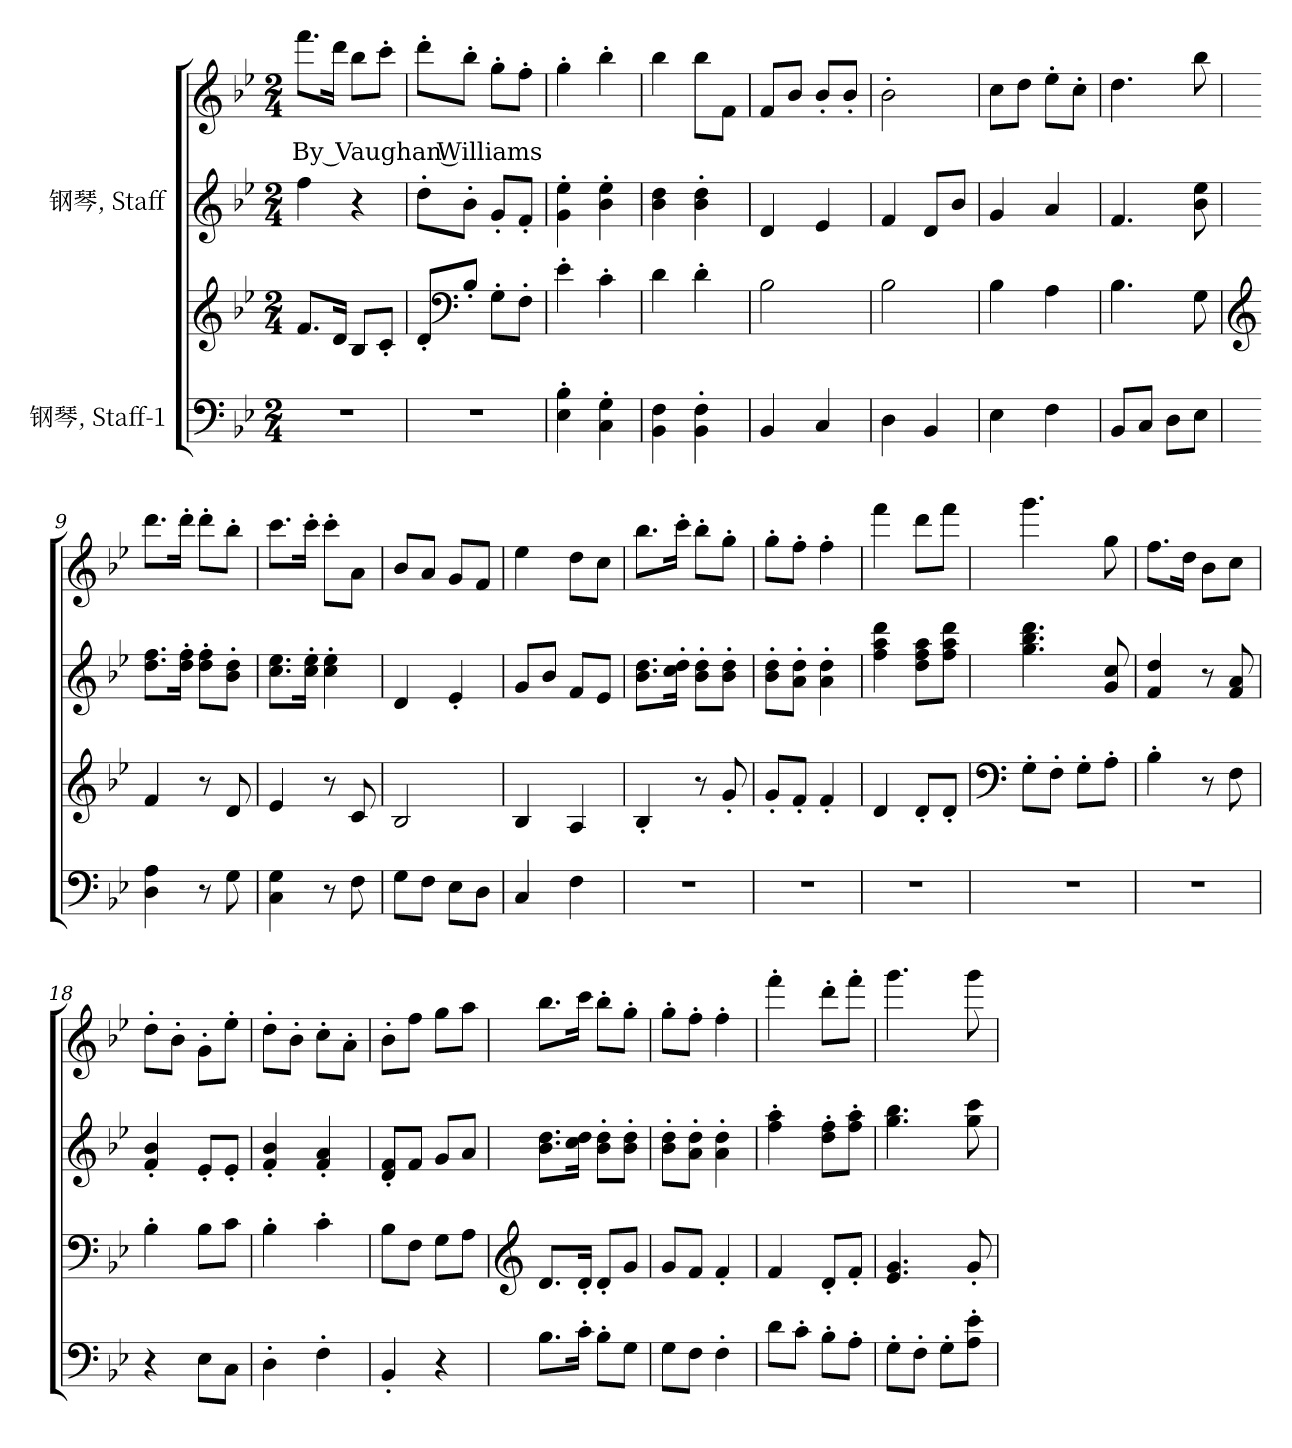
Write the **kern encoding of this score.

**kern	**kern	**kern	**kern	**text
*part2	*part2	*part1	*part1	*part1
*staff4	*staff3	*staff2	*staff1	*staff1
*I"钢琴, Staff-1	*	*I"钢琴, Staff	*	*
*clefF4	*clefG2	*clefG2	*clefG2	*
*k[b-e-]	*k[b-e-]	*k[b-e-]	*k[b-e-]	*
*M2/4	*M2/4	*M2/4	*M2/4	*
*MM140	*MM140	*MM140	*MM140	*
=1	=1	=1	=1	=1
2r	8.f/L	4ff\	8.fff\L	By Vaughan Williams
.	16d/Jk	.	16ddd\Jk	.
.	8B-/L	4r	8bb-\L	.
.	8c'/J	.	8ccc'\J	.
=2	=2	=2	=2	=2
2r	8d'/L	8dd'\L	8ddd'\L	.
*	*clefF4	*	*	*
.	8B-'/J	8b-'\J	8bb-'\J	.
.	8G'\L	8g'/L	8gg'\L	.
.	8F'\J	8f'/J	8ff'\J	.
=3	=3	=3	=3	=3
4E-\' 4B-\'	4e-'\	4g\' 4ee-\'	4gg'\	.
4C\' 4G\'	4c'\	4b-\' 4ee-\'	4bb-'\	.
=4	=4	=4	=4	=4
4BB-\ 4F\	4d\	4b-\ 4dd\	4bb-\	.
4BB-\' 4F\'	4d'\	4b-\' 4dd\'	8bb-\L	.
.	.	.	8f\J	.
=5	=5	=5	=5	=5
4BB-/	2B-\	4d/	8f/L	.
.	.	.	8b-/J	.
4C/	.	4e-/	8b-'/L	.
.	.	.	8b-'/J	.
!!LO:LB:g=z
=6	=6	=6	=6	=6
4D\	2B-\	4f/	2b-'\	.
4BB-/	.	8d/L	.	.
.	.	8b-/J	.	.
=7	=7	=7	=7	=7
4E-\	4B-\	4g/	8cc\L	.
.	.	.	8dd\J	.
4F\	4A\	4a/	8ee-'\L	.
.	.	.	8cc'\J	.
=8	=8	=8	=8	=8
8BB-/L	4.B-\	4.f/	4.dd\	.
8C/J	.	.	.	.
8D\L	.	.	.	.
8E-\J	8G\	8b-\ 8ee-\	8bb-\	.
=9	=9	=9	=9	=9
*	*clefG2	*	*	*
4D\ 4A\	4f/	8.dd\ 8.ff\L	8.ddd\L	.
.	.	16dd\' 16ff\'Jk	16ddd'\Jk	.
8r	8r	8dd\' 8ff\'L	8ddd'\L	.
8G\	8d/	8b-\' 8dd\'J	8bb-'\J	.
=10	=10	=10	=10	=10
4C\ 4G\	4e-/	8.cc\ 8.ee-\L	8.ccc\L	.
.	.	16cc\' 16ee-\'Jk	16ccc'\Jk	.
8r	8r	4cc\' 4ee-\'	8ccc'\L	.
8F\	8c/	.	8a\J	.
=11	=11	=11	=11	=11
8G\L	2B-/	4d/	8b-/L	.
8F\J	.	.	8a/J	.
8E-\L	.	4e-'/	8g/L	.
8D\J	.	.	8f/J	.
=12	=12	=12	=12	=12
4C/	4B-/	8g/L	4ee-\	.
.	.	8b-/J	.	.
4F\	4A/	8f/L	8dd\L	.
.	.	8e-/J	8cc\J	.
!!LO:LB:g=z
=13	=13	=13	=13	=13
2r	4B-'/	8.b-\ 8.dd\L	8.bb-\L	.
.	.	16cc\' 16dd\'Jk	16ccc'\Jk	.
.	8r	8b-\' 8dd\'L	8bb-'\L	.
.	8g'/	8b-\' 8dd\'J	8gg'\J	.
=14	=14	=14	=14	=14
2r	8g'/L	8b-\' 8dd\'L	8gg'\L	.
.	8f'/J	8a\' 8dd\'J	8ff'\J	.
.	4f'/	4a\' 4dd\'	4ff'\	.
=15	=15	=15	=15	=15
2r	4d/	4ff\ 4aa\ 4ddd\	4fff\	.
.	8d'/L	8dd\ 8ff\ 8aa\L	8ddd\L	.
.	8d'/J	8ff\ 8aa\ 8ddd\J	8fff\J	.
=16	=16	=16	=16	=16
*	*clefF4	*	*	*
2r	8G'\L	4.gg\ 4.bb-\ 4.ddd\	4.ggg\	.
.	8F'\J	.	.	.
.	8G'\L	.	.	.
.	8A'\J	8g/ 8cc/	8gg\	.
=17	=17	=17	=17	=17
2r	4B-'\	4f/ 4dd/	8.ff\L	.
.	.	.	16dd\Jk	.
.	8r	8r	8b-\L	.
.	8F\	8f/ 8a/	8cc\J	.
=18	=18	=18	=18	=18
4r	4B-'\	4f/' 4b-/'	8dd'\L	.
.	.	.	8b-'\J	.
8E-\L	8B-\L	8e-'/L	8g'\L	.
8C\J	8c\J	8e-'/J	8ee-'\J	.
=19	=19	=19	=19	=19
4D'\	4B-'\	4f/' 4b-/'	8dd'\L	.
.	.	.	8b-'\J	.
4F'\	4c'\	4f/' 4a/'	8cc'\L	.
.	.	.	8a'\J	.
!!LO:PB:g=z
=20	=20	=20	=20	=20
4BB-'/	8B-\L	8d/' 8f/'L	8b-'\L	.
.	8F\J	8f/J	8ff\J	.
4r	8G\L	8g/L	8gg\L	.
.	8A\J	8a/J	8aa\J	.
=21	=21	=21	=21	=21
*	*clefG2	*	*	*
8.B-\L	8.d/L	8.b-\ 8.dd\L	8.bb-\L	.
16c'\Jk	16d'/Jk	16cc\ 16dd\Jk	16ccc\Jk	.
8B-'\L	8d'/L	8b-\' 8dd\'L	8bb-'\L	.
8G\J	8g/J	8b-\' 8dd\'J	8gg'\J	.
=22	=22	=22	=22	=22
8G\L	8g/L	8b-\' 8dd\'L	8gg'\L	.
8F\J	8f/J	8a\' 8dd\'J	8ff'\J	.
4F'\	4f'/	4a\' 4dd\'	4ff'\	.
=23	=23	=23	=23	=23
8d\L	4f/	4ff\' 4aa\'	4fff'\	.
8c'\J	.	.	.	.
8B-'\L	8d'/L	8dd\' 8ff\'L	8ddd'\L	.
8A'\J	8f'/J	8ff\' 8aa\'J	8fff'\J	.
=24	=24	=24	=24	=24
8G'\L	4.e-/ 4.g/	4.gg\ 4.bb-\	4.ggg\	.
8F'\J	.	.	.	.
8G'\L	.	.	.	.
8A\' 8e-\'J	8g'/	8gg\ 8ccc\	8ggg\	.
=	=	=	=	=
*-	*-	*-	*-	*-
